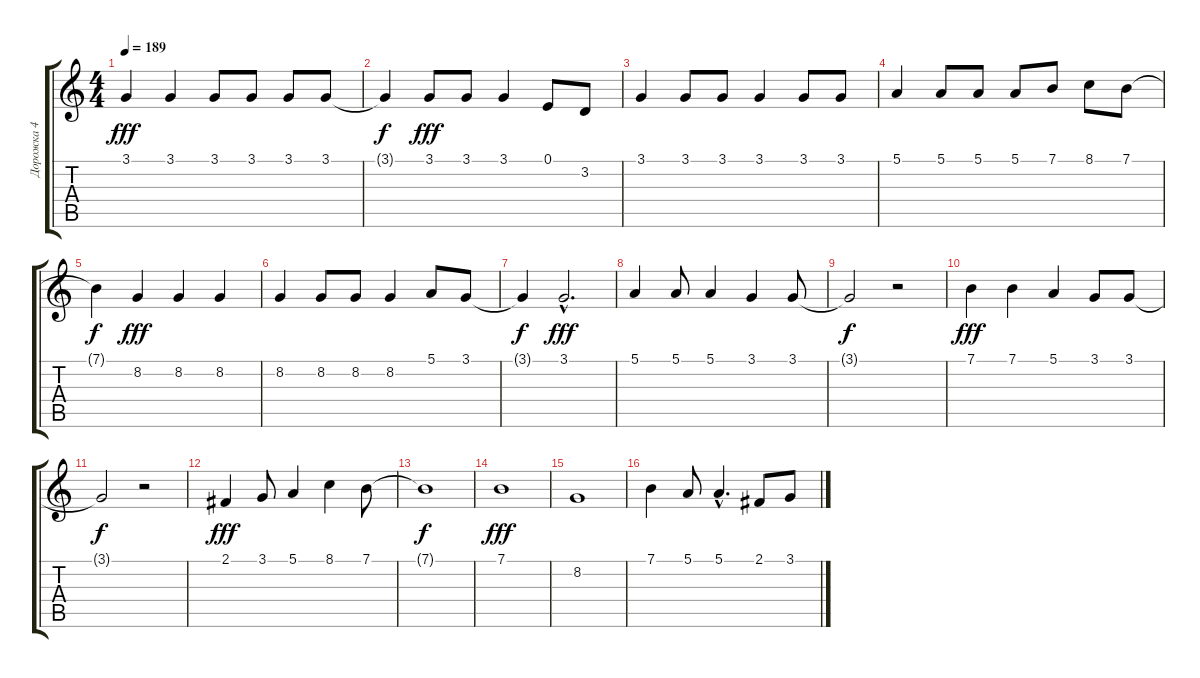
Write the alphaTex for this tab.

\track ("Дорожка 4" "Дорожка 4") {instrument baritonesax}
\staff {score tabs}
\tuning (E4 B3 G3 D3 A2 E2) {hide}
\ts (4 4)
\tempo 189
\clef g2
\ks c
3.1.4{dy fff} 3.1.4 3.1.8 3.1.8 3.1.8 3.1.8 |
3.1{t}.4{dy f} 3.1.8{dy fff} 3.1.8 3.1.4 0.1.8 3.2.8 |
3.1.4 3.1.8 3.1.8 3.1.4 3.1.8 3.1.8 |
5.1.4 5.1.8 5.1.8 5.1.8 7.1.8 8.1.8 7.1.8 |
7.1{t}.4{dy f} 8.2.4{dy fff} 8.2.4 8.2.4 |
8.2.4 8.2.8 8.2.8 8.2.4 5.1.8 3.1.8 |
3.1{t}.4{dy f} 3.1{hac}.2{d dy fff} |
5.1.4 5.1.8 5.1.4 3.1.4 3.1.8 |
3.1{t}.2{dy f} r.2 |
7.1.4{dy fff} 7.1.4 5.1.4 3.1.8 3.1.8 |
3.1{t}.2{dy f} r.2 |
2.1.4{dy fff} 3.1.8 5.1.4 8.1.4 7.1.8 |
7.1{t}.1{dy f} |
7.1.1{dy fff} |
8.2.1 |
7.1.4 5.1.8 5.1{hac}.4{d} 2.1.8 3.1.8
